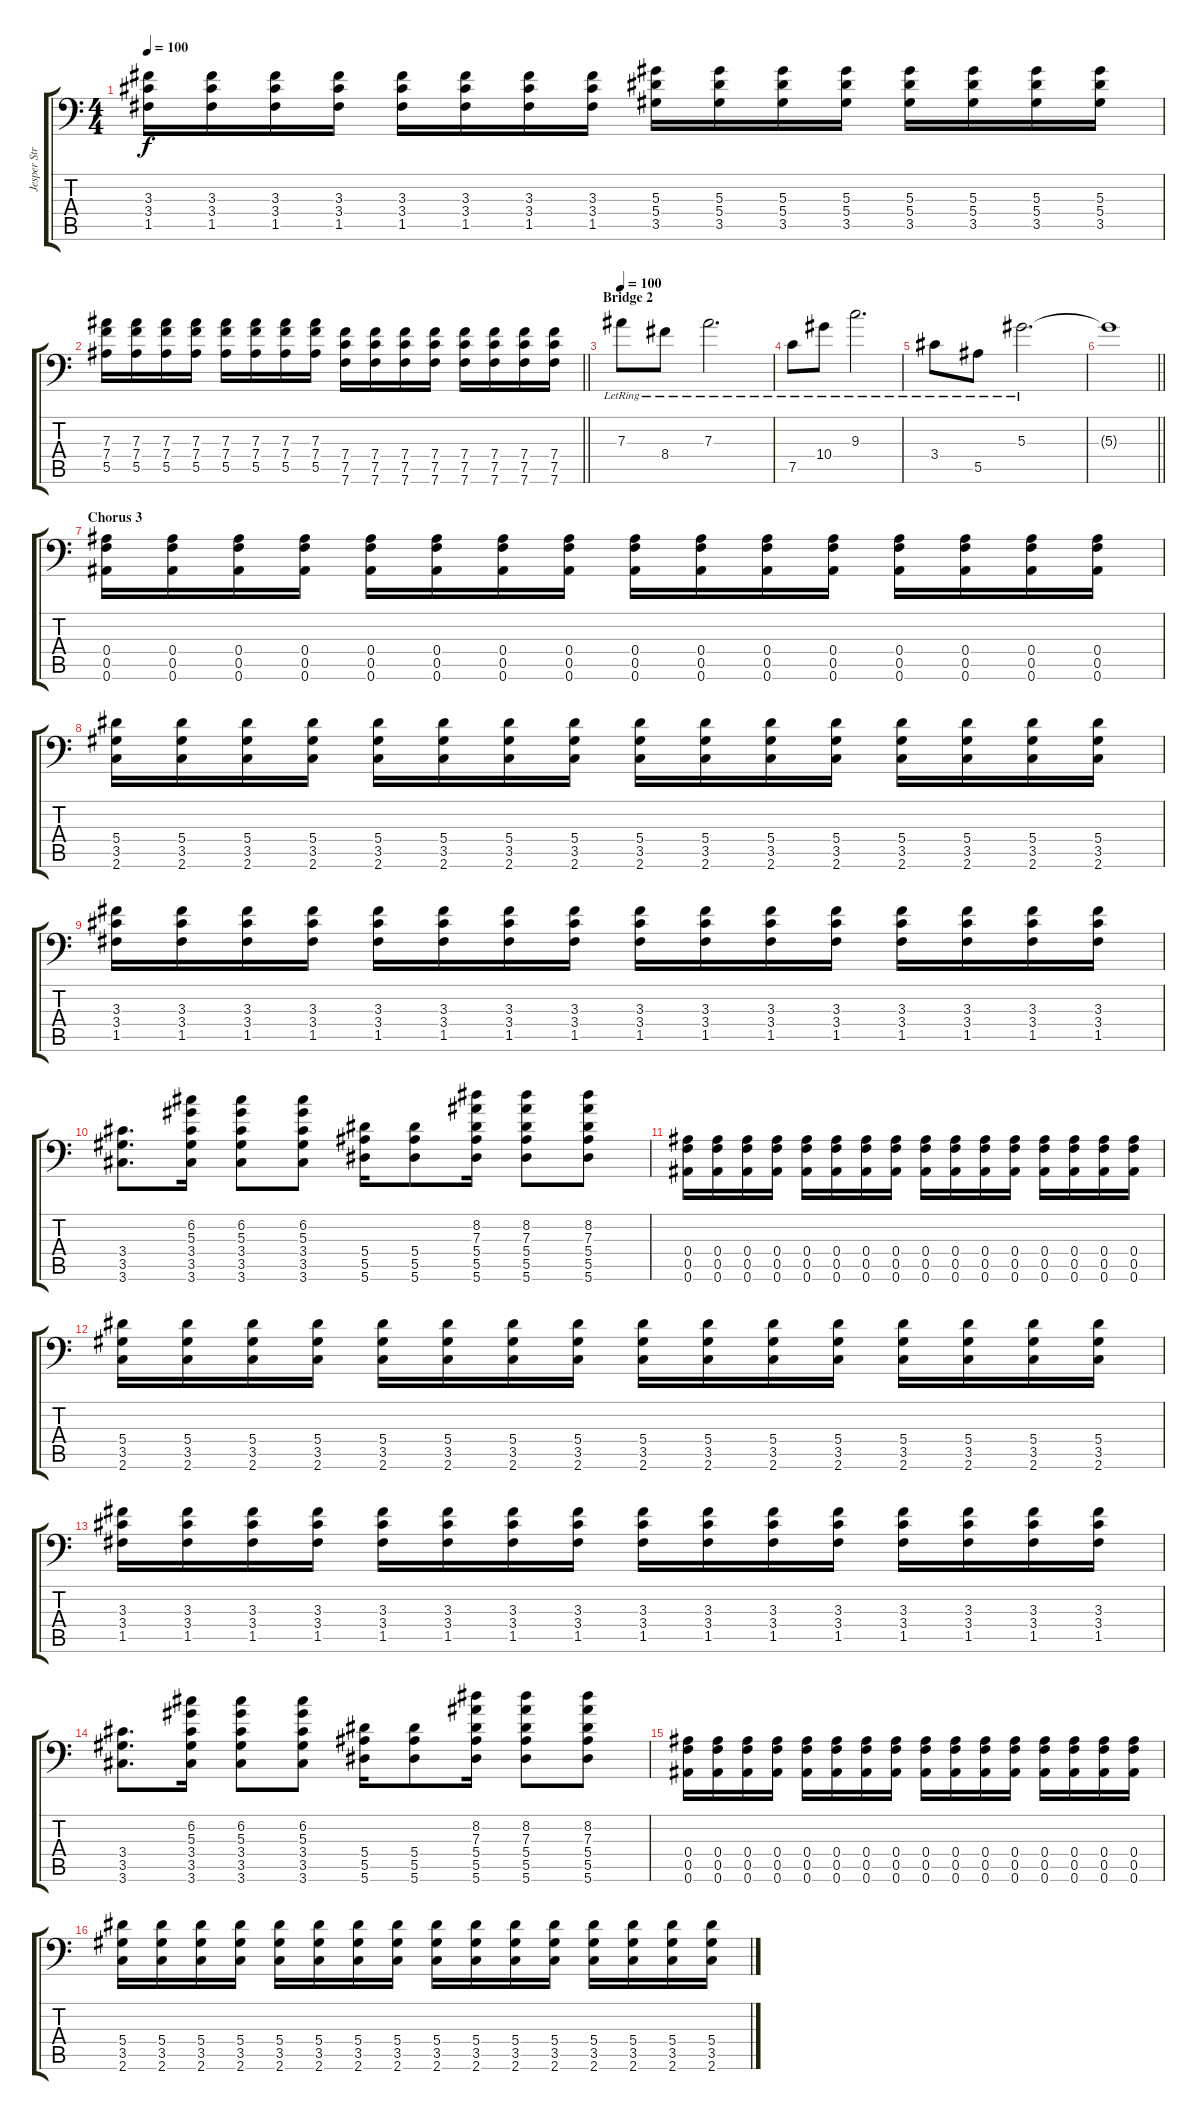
\track ("Jesper Strömblad" "Jesper Str") {instrument distortionguitar}
\staff {score tabs}
\tuning (C4 G3 Eb3 Bb2 F2 Bb1) {hide}
\ts (4 4)
\tempo 100
\clef f4
\ks c
(3.3 3.4 1.5).16{dy f} (3.3 3.4 1.5).16 (3.3 3.4 1.5).16 (3.3 3.4 1.5).16 (3.3 3.4 1.5).16 (3.3 3.4 1.5).16 (3.3 3.4 1.5).16 (3.3 3.4 1.5).16 (5.3 5.4 3.5).16 (5.3 5.4 3.5).16 (5.3 5.4 3.5).16 (5.3 5.4 3.5).16 (5.3 5.4 3.5).16 (5.3 5.4 3.5).16 (5.3 5.4 3.5).16 (5.3 5.4 3.5).16 |
\barLineRight lightlight
(7.3 7.4 5.5).16 (7.3 7.4 5.5).16 (7.3 7.4 5.5).16 (7.3 7.4 5.5).16 (7.3 7.4 5.5).16 (7.3 7.4 5.5).16 (7.3 7.4 5.5).16 (7.3 7.4 5.5).16 (7.4 7.5 7.6).16 (7.4 7.5 7.6).16 (7.4 7.5 7.6).16 (7.4 7.5 7.6).16 (7.4 7.5 7.6).16 (7.4 7.5 7.6).16 (7.4 7.5 7.6).16 (7.4 7.5 7.6).16 |
\section ("" "Bridge 2")
\tempo 100
7.3{lr}.8{instrument electricguitarclean} 8.4{lr}.8 7.3{lr}.2{d} |
7.5{lr}.8 10.4{lr}.8 9.3{lr}.2{d} |
3.4{lr}.8 5.5{lr}.8 5.3{lr}.2{d} |
\barLineRight lightlight
5.3{t}.1 |
\section ("" "Chorus 3")
(0.4 0.5 0.6).16{instrument distortionguitar} (0.4 0.5 0.6).16 (0.4 0.5 0.6).16 (0.4 0.5 0.6).16 (0.4 0.5 0.6).16 (0.4 0.5 0.6).16 (0.4 0.5 0.6).16 (0.4 0.5 0.6).16 (0.4 0.5 0.6).16 (0.4 0.5 0.6).16 (0.4 0.5 0.6).16 (0.4 0.5 0.6).16 (0.4 0.5 0.6).16 (0.4 0.5 0.6).16 (0.4 0.5 0.6).16 (0.4 0.5 0.6).16 |
(5.4 3.5 2.6).16 (5.4 3.5 2.6).16 (5.4 3.5 2.6).16 (5.4 3.5 2.6).16 (5.4 3.5 2.6).16 (5.4 3.5 2.6).16 (5.4 3.5 2.6).16 (5.4 3.5 2.6).16 (5.4 3.5 2.6).16 (5.4 3.5 2.6).16 (5.4 3.5 2.6).16 (5.4 3.5 2.6).16 (5.4 3.5 2.6).16 (5.4 3.5 2.6).16 (5.4 3.5 2.6).16 (5.4 3.5 2.6).16 |
(3.3 3.4 1.5).16 (3.3 3.4 1.5).16 (3.3 3.4 1.5).16 (3.3 3.4 1.5).16 (3.3 3.4 1.5).16 (3.3 3.4 1.5).16 (3.3 3.4 1.5).16 (3.3 3.4 1.5).16 (3.3 3.4 1.5).16 (3.3 3.4 1.5).16 (3.3 3.4 1.5).16 (3.3 3.4 1.5).16 (3.3 3.4 1.5).16 (3.3 3.4 1.5).16 (3.3 3.4 1.5).16 (3.3 3.4 1.5).16 |
(3.4 3.5 3.6).8{d} (6.2 5.3 3.4 3.5 3.6).16 (6.2 5.3 3.4 3.5 3.6).8 (6.2 5.3 3.4 3.5 3.6).8 (5.4 5.5 5.6).16 (5.4 5.5 5.6).8 (8.2 7.3 5.4 5.5 5.6).16 (8.2 7.3 5.4 5.5 5.6).8 (8.2 7.3 5.4 5.5 5.6).8 |
(0.4 0.5 0.6).16 (0.4 0.5 0.6).16 (0.4 0.5 0.6).16 (0.4 0.5 0.6).16 (0.4 0.5 0.6).16 (0.4 0.5 0.6).16 (0.4 0.5 0.6).16 (0.4 0.5 0.6).16 (0.4 0.5 0.6).16 (0.4 0.5 0.6).16 (0.4 0.5 0.6).16 (0.4 0.5 0.6).16 (0.4 0.5 0.6).16 (0.4 0.5 0.6).16 (0.4 0.5 0.6).16 (0.4 0.5 0.6).16 |
(5.4 3.5 2.6).16 (5.4 3.5 2.6).16 (5.4 3.5 2.6).16 (5.4 3.5 2.6).16 (5.4 3.5 2.6).16 (5.4 3.5 2.6).16 (5.4 3.5 2.6).16 (5.4 3.5 2.6).16 (5.4 3.5 2.6).16 (5.4 3.5 2.6).16 (5.4 3.5 2.6).16 (5.4 3.5 2.6).16 (5.4 3.5 2.6).16 (5.4 3.5 2.6).16 (5.4 3.5 2.6).16 (5.4 3.5 2.6).16 |
(3.3 3.4 1.5).16 (3.3 3.4 1.5).16 (3.3 3.4 1.5).16 (3.3 3.4 1.5).16 (3.3 3.4 1.5).16 (3.3 3.4 1.5).16 (3.3 3.4 1.5).16 (3.3 3.4 1.5).16 (3.3 3.4 1.5).16 (3.3 3.4 1.5).16 (3.3 3.4 1.5).16 (3.3 3.4 1.5).16 (3.3 3.4 1.5).16 (3.3 3.4 1.5).16 (3.3 3.4 1.5).16 (3.3 3.4 1.5).16 |
(3.4 3.5 3.6).8{d} (6.2 5.3 3.4 3.5 3.6).16 (6.2 5.3 3.4 3.5 3.6).8 (6.2 5.3 3.4 3.5 3.6).8 (5.4 5.5 5.6).16 (5.4 5.5 5.6).8 (8.2 7.3 5.4 5.5 5.6).16 (8.2 7.3 5.4 5.5 5.6).8 (8.2 7.3 5.4 5.5 5.6).8 |
(0.4 0.5 0.6).16 (0.4 0.5 0.6).16 (0.4 0.5 0.6).16 (0.4 0.5 0.6).16 (0.4 0.5 0.6).16 (0.4 0.5 0.6).16 (0.4 0.5 0.6).16 (0.4 0.5 0.6).16 (0.4 0.5 0.6).16 (0.4 0.5 0.6).16 (0.4 0.5 0.6).16 (0.4 0.5 0.6).16 (0.4 0.5 0.6).16 (0.4 0.5 0.6).16 (0.4 0.5 0.6).16 (0.4 0.5 0.6).16 |
(5.4 3.5 2.6).16 (5.4 3.5 2.6).16 (5.4 3.5 2.6).16 (5.4 3.5 2.6).16 (5.4 3.5 2.6).16 (5.4 3.5 2.6).16 (5.4 3.5 2.6).16 (5.4 3.5 2.6).16 (5.4 3.5 2.6).16 (5.4 3.5 2.6).16 (5.4 3.5 2.6).16 (5.4 3.5 2.6).16 (5.4 3.5 2.6).16 (5.4 3.5 2.6).16 (5.4 3.5 2.6).16 (5.4 3.5 2.6).16
